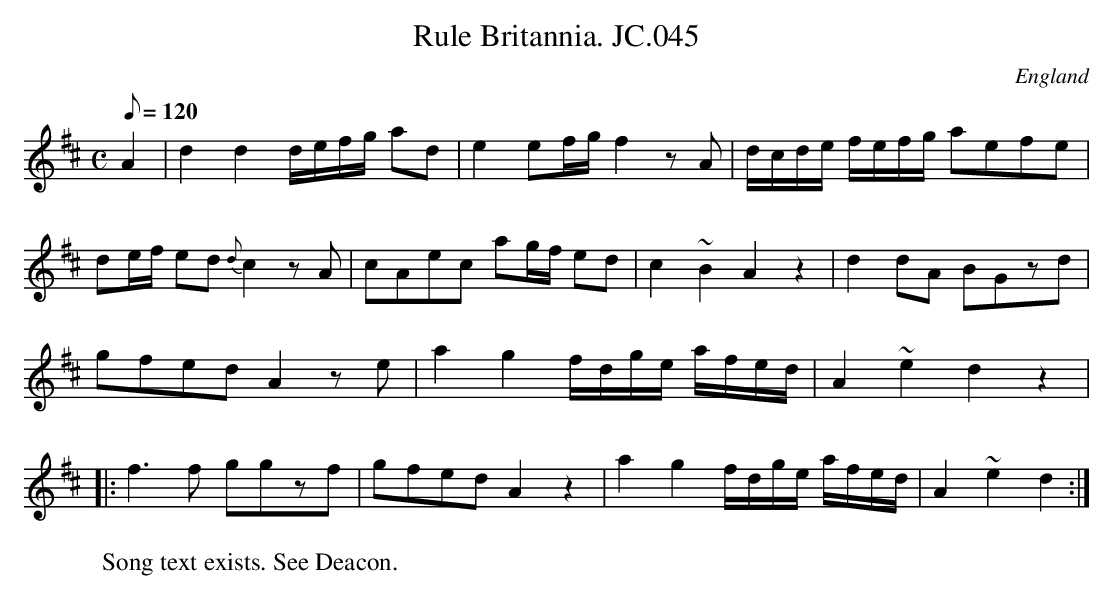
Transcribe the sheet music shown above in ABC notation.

X:1
T:Rule Britannia. JC.045
M:C
L:1/8
Q:120
O:England
K:D
A2|d2d2d/e/f/g/ ad|e2ef/g/f2zA|d/c/d/e/ f/e/f/g/ aefe|!
de/f/ ed{d}c2zA|cAec ag/f/ ed|c2~B2A2z2|d2dA BGzd|!
gfedA2ze|a2g2f/d/g/e/ a/f/e/d/|A2~e2d2z2|!
|:f3f ggzf|gfedA2z2|a2g2f/d/g/e/ a/f/e/d/|A2~e2d2:|]
W:Song text exists. See Deacon.
